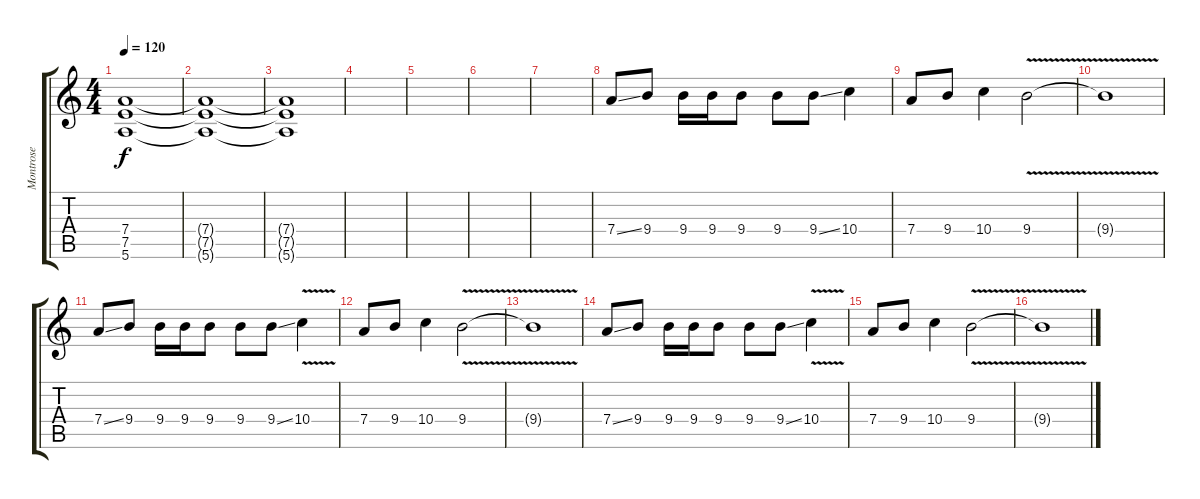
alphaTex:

\track ("Montrose" "Montrose") {instrument distortionguitar}
\staff {score tabs}
\tuning (E4 B3 G3 D3 A2 E2) {hide}
\ts (4 4)
\tempo 120
\clef g2
\ks c
(7.4 7.5 5.6).1{dy f} |
(7.4{t} 7.5{t} 5.6{t}).1{volume 0} |
(7.4{t} 7.5{t} 5.6{t}).1 |
|
|
|
|
7.4{ss}.8{volume 10 balance 16} 9.4.8 9.4.16 9.4.16 9.4.8 9.4.8 9.4{ss}.8 10.4.4 |
7.4.8 9.4.8 10.4.4 9.4{v}.2 |
9.4{t}.1 |
7.4{ss}.8 9.4.8 9.4.16 9.4.16 9.4.8 9.4.8 9.4{ss}.8 10.4{v}.4 |
7.4.8 9.4.8 10.4.4 9.4{v}.2 |
9.4{t}.1 |
7.4{ss}.8{volume 13 balance 13} 9.4.8 9.4.16 9.4.16 9.4.8 9.4.8 9.4{ss}.8 10.4{v}.4 |
7.4.8 9.4.8 10.4.4 9.4{v}.2 |
9.4{t}.1
